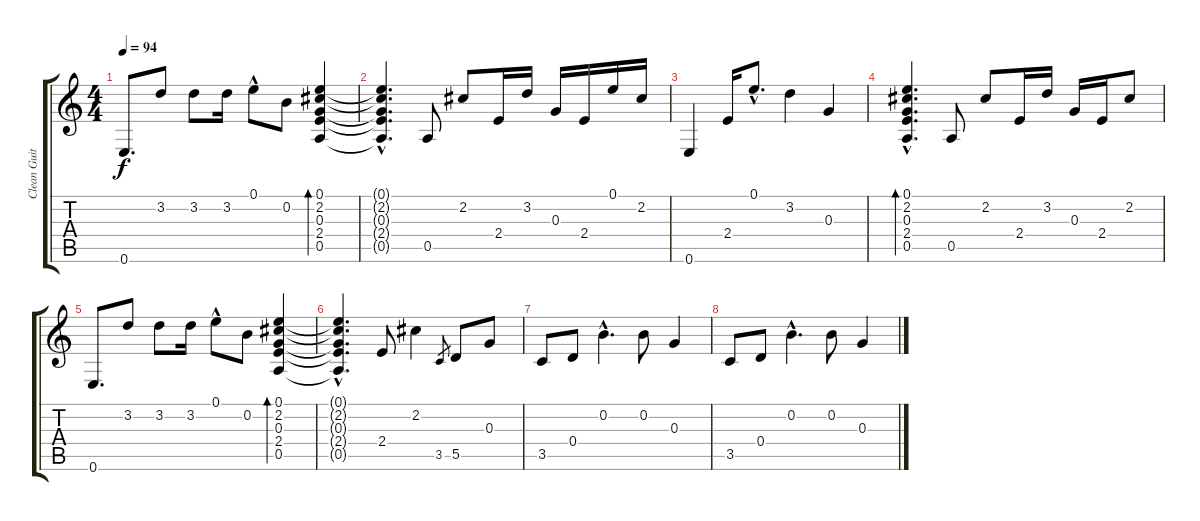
\track ("Clean Guitar" "Clean Guit") {instrument electricguitarclean}
\staff {score tabs}
\tuning (E4 B3 G3 D3 A2 E2) {hide}
\ts (4 4)
\tempo 94
\clef g2
\ks c
0.6.8{d dy f} 3.2.8 3.2.8 3.2.16 0.1{hac}.8 0.2.8 (0.1 2.2 0.3 2.4 0.5).4{bd 240} |
(0.1{hac t} 2.2{hac t} 0.3{hac t} 2.4{hac t} 0.5{hac t}).4{d} 0.5.8 2.2.8 2.4.16 3.2.16 0.3.16 2.4.16 0.1.16 2.2.16 |
0.6.4 2.4.16 0.1{hac}.8{d} 3.2.4 0.3.4 |
(0.1{hac} 2.2{hac} 0.3{hac} 2.4{hac} 0.5{hac}).4{d bd 240} 0.5.8 2.2.8 2.4.16 3.2.16 0.3.16 2.4.16 2.2.8 |
0.6.8{d} 3.2.8 3.2.8 3.2.16 0.1{hac}.8 0.2.8 (0.1 2.2 0.3 2.4 0.5).4{bd 240} |
(0.1{hac t} 2.2{hac t} 0.3{hac t} 2.4{hac t} 0.5{hac t}).4{d} 2.4.8 2.2.4 3.5.8{gr} 5.5.8 0.3.8 |
3.5.8 0.4.8 0.2{hac}.4{d} 0.2.8 0.3.4 |
3.5.8 0.4.8 0.2{hac}.4{d} 0.2.8 0.3.4
